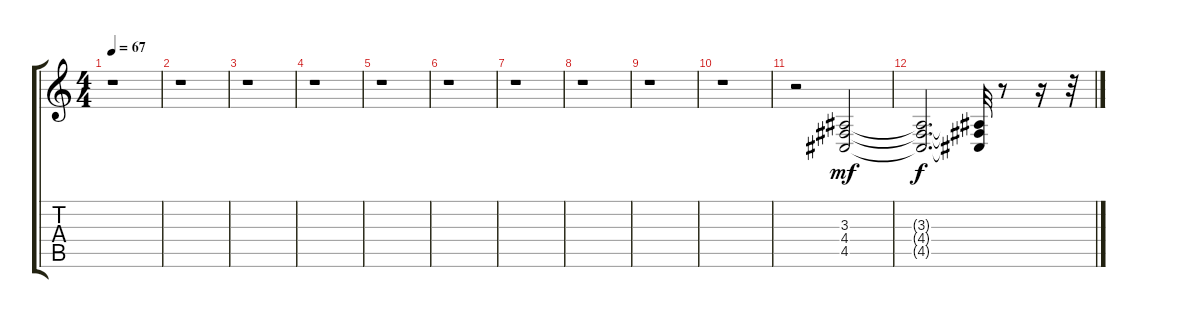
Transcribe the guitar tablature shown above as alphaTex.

\track "" {instrument stringensemble1}
\staff {score tabs}
\tuning (E4 B3 G3 D3 A2 E2) {hide}
\ts (4 4)
\tempo 67
\clef g2
\ks c
r.1{dy mf} |
r.1 |
r.1 |
r.1 |
r.1 |
r.1 |
r.1 |
r.1 |
r.1 |
r.1 |
r.2 (3.3 4.4 4.5).2 |
(3.3{t} 4.4{t} 4.5{t}).2{d dy f} (3.3{t} 4.4{t} 4.5{t}).32 r.8 r.16 r.32
